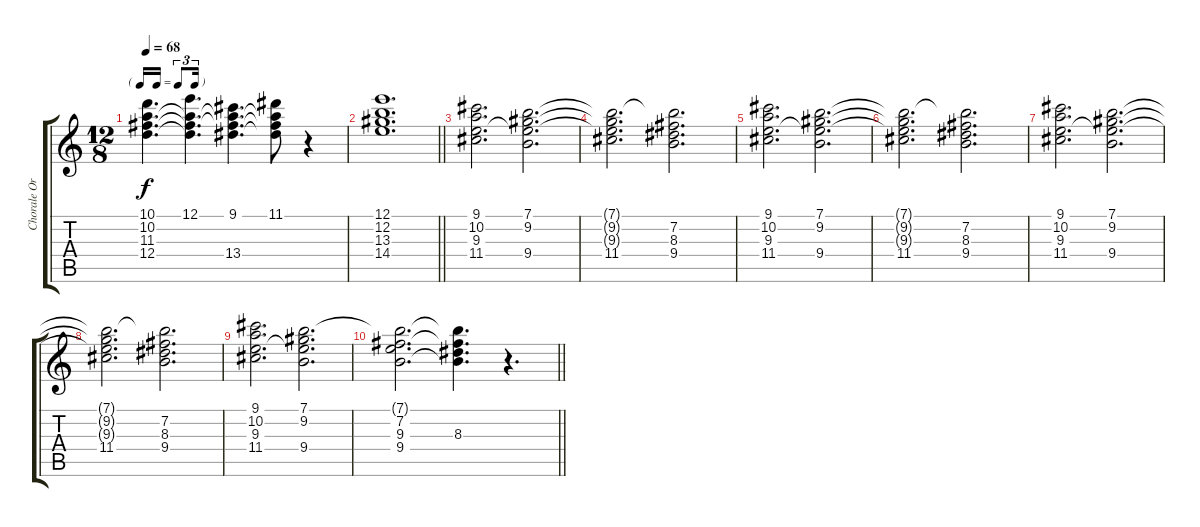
\track ("Chorale Organ" "Chorale Or") {instrument drawbarorgan}
\staff {score tabs}
\tuning (E5 B4 G4 D4 A3 E3) {hide}
\ts (12 8)
\tf triplet16th
\tempo 68
\clef g2
\ks c
(10.1 10.2{t} 11.3{t} 12.4).4{d dy f} (12.1 10.2{t} 11.3{t} 12.4{t}).4{d} (9.1 10.2{t} 11.3{t} 13.4).4{d} (11.1 10.2{t} 11.3{t} 13.4{t}).8 r.4 |
\barLineRight lightlight
(12.1 12.2 13.3 14.4).1{d} |
(9.1 10.2 9.3 11.4).2{d} (7.1 9.2 9.3{t} 9.4).2{d} |
(7.1{t} 9.2{t} 9.3{t} 11.4).2{d} (7.1{t} 7.2 8.3 9.4).2{d} |
(9.1 10.2 9.3 11.4).2{d} (7.1 9.2 9.3{t} 9.4).2{d} |
(7.1{t} 9.2{t} 9.3{t} 11.4).2{d} (7.1{t} 7.2 8.3 9.4).2{d} |
(9.1 10.2 9.3 11.4).2{d} (7.1 9.2 9.3{t} 9.4).2{d} |
(7.1{t} 9.2{t} 9.3{t} 11.4).2{d} (7.1{t} 7.2 8.3 9.4).2{d} |
(9.1 10.2 9.3 11.4).2{d} (7.1 9.2 9.3{t} 9.4).2{d} |
\barLineRight lightlight
(7.1{t} 7.2 9.3 9.4).2{d} (7.1{t} 7.2{t} 8.3 9.4{t}).4{d} r.4{d}
